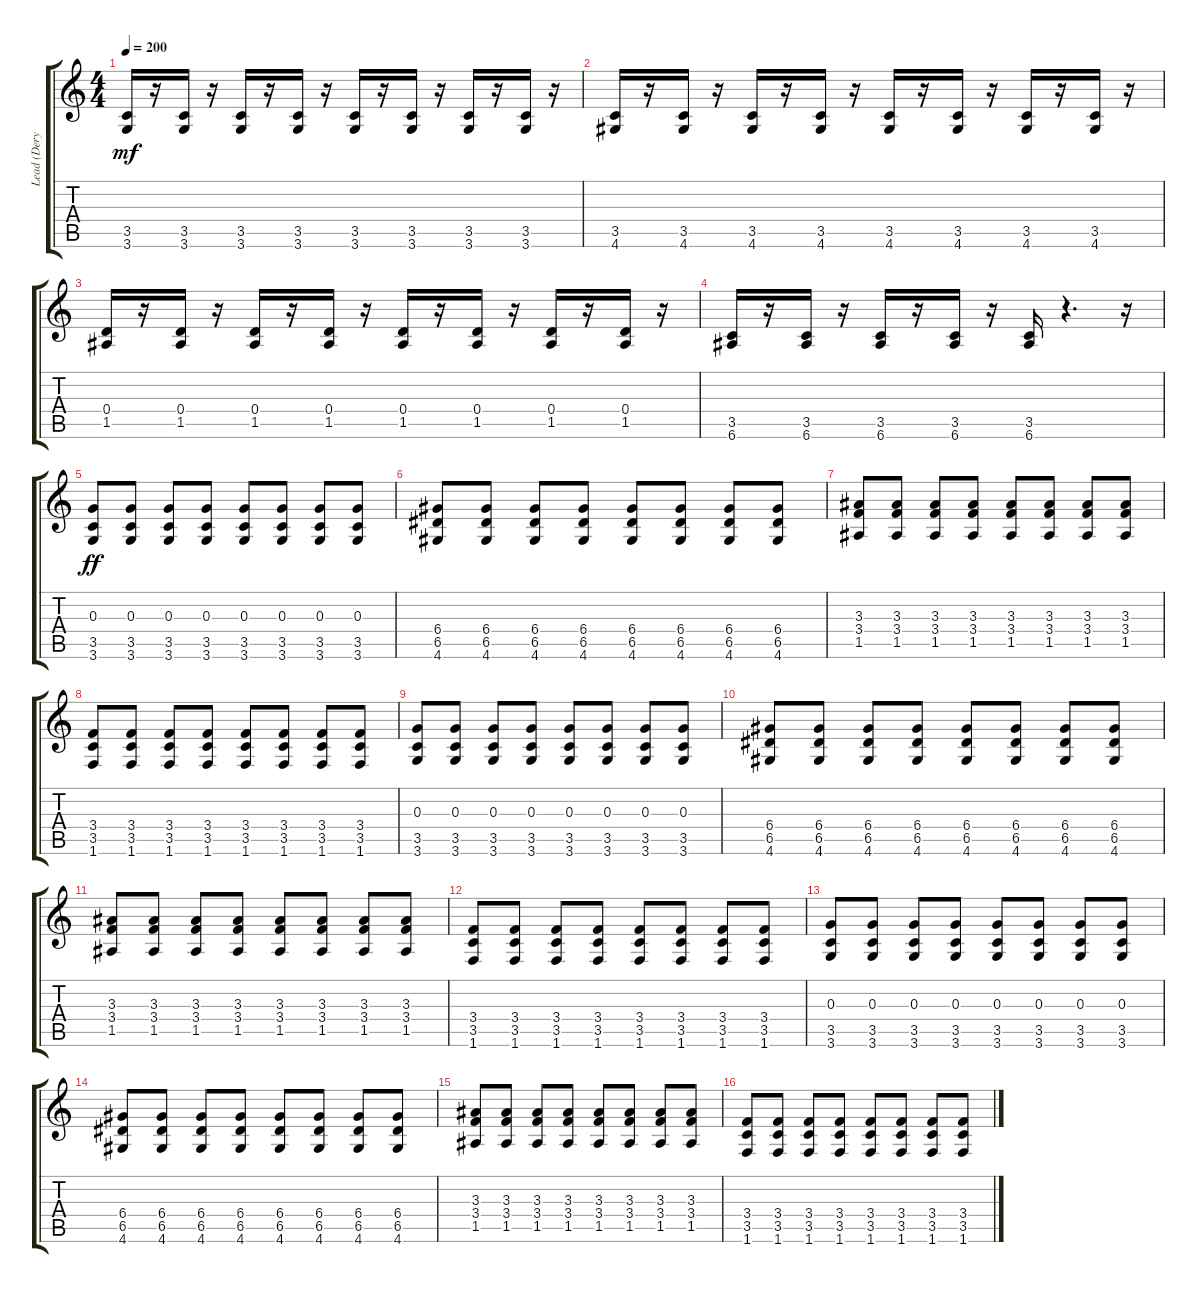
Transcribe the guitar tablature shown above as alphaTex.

\track ("Lead (Deryck)" "Lead (Dery") {instrument distortionguitar}
\staff {score tabs}
\tuning (E4 B3 G3 D3 A2 E2) {hide}
\ts (4 4)
\tempo 200
\clef g2
\ks c
(3.5 3.6).16{dy mf} r.16 (3.5 3.6).16 r.16 (3.5 3.6).16 r.16 (3.5 3.6).16 r.16 (3.5 3.6).16 r.16 (3.5 3.6).16 r.16 (3.5 3.6).16 r.16 (3.5 3.6).16 r.16 |
(3.5 4.6).16 r.16 (3.5 4.6).16 r.16 (3.5 4.6).16 r.16 (3.5 4.6).16 r.16 (3.5 4.6).16 r.16 (3.5 4.6).16 r.16 (3.5 4.6).16 r.16 (3.5 4.6).16 r.16 |
(0.4 1.5).16 r.16 (0.4 1.5).16 r.16 (0.4 1.5).16 r.16 (0.4 1.5).16 r.16 (0.4 1.5).16 r.16 (0.4 1.5).16 r.16 (0.4 1.5).16 r.16 (0.4 1.5).16 r.16 |
(3.5 6.6).16 r.16 (3.5 6.6).16 r.16 (3.5 6.6).16 r.16 (3.5 6.6).16 r.16 (3.5 6.6).16 r.4{d} r.16 |
(0.3 3.5 3.6).8{dy ff volume 13} (0.3 3.5 3.6).8 (0.3 3.5 3.6).8 (0.3 3.5 3.6).8 (0.3 3.5 3.6).8 (0.3 3.5 3.6).8 (0.3 3.5 3.6).8 (0.3 3.5 3.6).8 |
(6.4 6.5 4.6).8 (6.4 6.5 4.6).8 (6.4 6.5 4.6).8 (6.4 6.5 4.6).8 (6.4 6.5 4.6).8 (6.4 6.5 4.6).8 (6.4 6.5 4.6).8 (6.4 6.5 4.6).8 |
(3.3 3.4 1.5).8 (3.3 3.4 1.5).8 (3.3 3.4 1.5).8 (3.3 3.4 1.5).8 (3.3 3.4 1.5).8 (3.3 3.4 1.5).8 (3.3 3.4 1.5).8 (3.3 3.4 1.5).8 |
(3.4 3.5 1.6).8 (3.4 3.5 1.6).8 (3.4 3.5 1.6).8 (3.4 3.5 1.6).8 (3.4 3.5 1.6).8 (3.4 3.5 1.6).8 (3.4 3.5 1.6).8 (3.4 3.5 1.6).8 |
(0.3 3.5 3.6).8 (0.3 3.5 3.6).8 (0.3 3.5 3.6).8 (0.3 3.5 3.6).8 (0.3 3.5 3.6).8 (0.3 3.5 3.6).8 (0.3 3.5 3.6).8 (0.3 3.5 3.6).8 |
(6.4 6.5 4.6).8 (6.4 6.5 4.6).8 (6.4 6.5 4.6).8 (6.4 6.5 4.6).8 (6.4 6.5 4.6).8 (6.4 6.5 4.6).8 (6.4 6.5 4.6).8 (6.4 6.5 4.6).8 |
(3.3 3.4 1.5).8 (3.3 3.4 1.5).8 (3.3 3.4 1.5).8 (3.3 3.4 1.5).8 (3.3 3.4 1.5).8 (3.3 3.4 1.5).8 (3.3 3.4 1.5).8 (3.3 3.4 1.5).8 |
(3.4 3.5 1.6).8 (3.4 3.5 1.6).8 (3.4 3.5 1.6).8 (3.4 3.5 1.6).8 (3.4 3.5 1.6).8 (3.4 3.5 1.6).8 (3.4 3.5 1.6).8 (3.4 3.5 1.6).8 |
(0.3 3.5 3.6).8 (0.3 3.5 3.6).8 (0.3 3.5 3.6).8 (0.3 3.5 3.6).8 (0.3 3.5 3.6).8 (0.3 3.5 3.6).8 (0.3 3.5 3.6).8 (0.3 3.5 3.6).8 |
(6.4 6.5 4.6).8 (6.4 6.5 4.6).8 (6.4 6.5 4.6).8 (6.4 6.5 4.6).8 (6.4 6.5 4.6).8 (6.4 6.5 4.6).8 (6.4 6.5 4.6).8 (6.4 6.5 4.6).8 |
(3.3 3.4 1.5).8 (3.3 3.4 1.5).8 (3.3 3.4 1.5).8 (3.3 3.4 1.5).8 (3.3 3.4 1.5).8 (3.3 3.4 1.5).8 (3.3 3.4 1.5).8 (3.3 3.4 1.5).8 |
(3.4 3.5 1.6).8 (3.4 3.5 1.6).8 (3.4 3.5 1.6).8 (3.4 3.5 1.6).8 (3.4 3.5 1.6).8 (3.4 3.5 1.6).8 (3.4 3.5 1.6).8 (3.4 3.5 1.6).8
